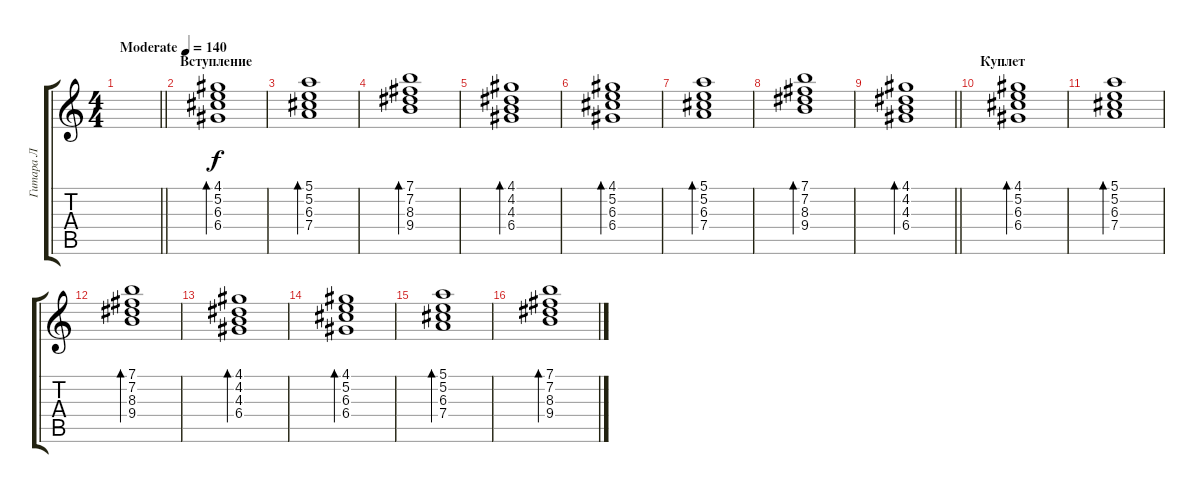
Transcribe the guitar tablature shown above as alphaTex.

\track ("Гитара Л" "Гитара Л") {instrument distortionguitar}
\staff {score tabs}
\tuning (E4 B3 G3 D3 A2 E2) {hide}
\ts (4 4)
\tempo (140 "Moderate")
\clef g2
\barLineRight lightlight
\ks c
|
\section ("" "Вступление")
(4.1 5.2 6.3 6.4).1{bd 480 instrument electricguitarclean} |
(5.1 5.2 6.3 7.4).1{bd 480} |
(7.1 7.2 8.3 9.4).1{bd 480} |
(4.1 4.2 4.3 6.4).1{bd 480} |
(4.1 5.2 6.3 6.4).1{bd 480} |
(5.1 5.2 6.3 7.4).1{bd 480} |
(7.1 7.2 8.3 9.4).1{bd 480} |
\barLineRight lightlight
(4.1 4.2 4.3 6.4).1{bd 480} |
\section ("" "Куплет")
(4.1 5.2 6.3 6.4).1{bd 480} |
(5.1 5.2 6.3 7.4).1{bd 480} |
(7.1 7.2 8.3 9.4).1{bd 480} |
(4.1 4.2 4.3 6.4).1{bd 480} |
(4.1 5.2 6.3 6.4).1{bd 480} |
(5.1 5.2 6.3 7.4).1{bd 480} |
(7.1 7.2 8.3 9.4).1{bd 480}
